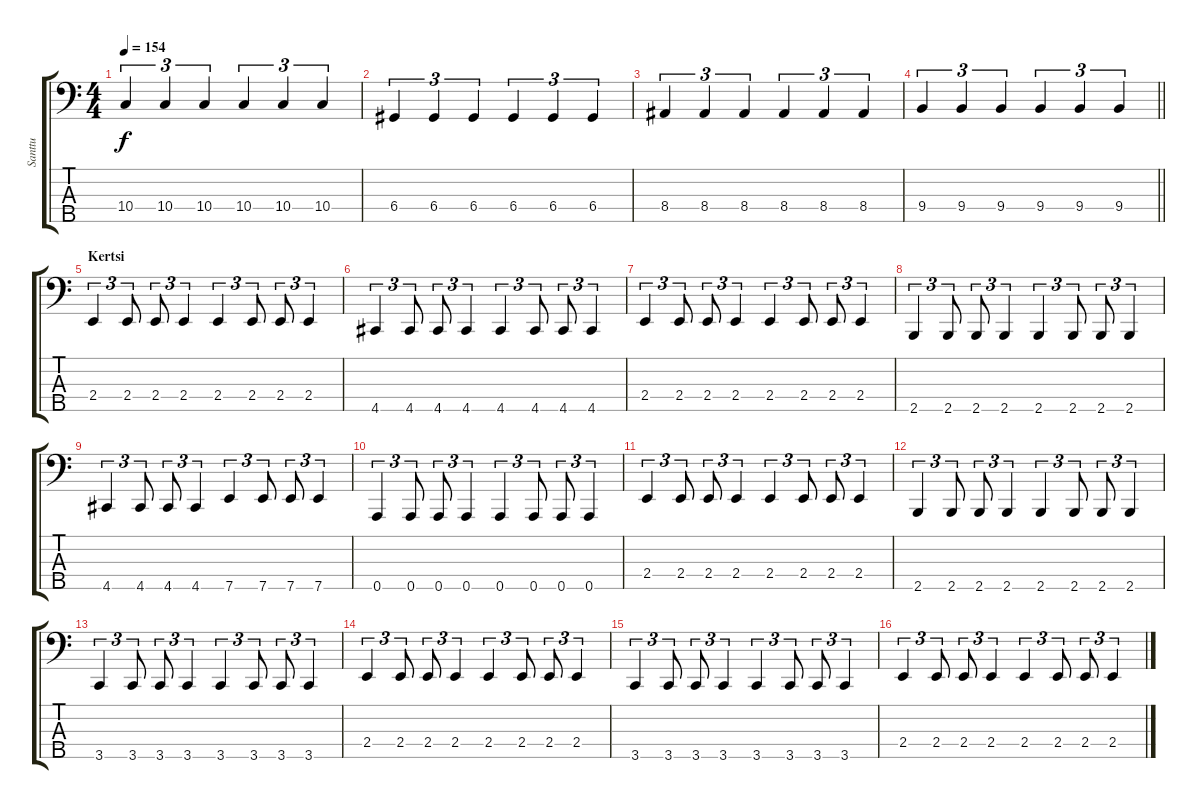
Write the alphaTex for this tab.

\track ("Santtu" "Santtu") {instrument electricbasspick}
\staff {score tabs}
\tuning (G2 D2 A1 D1 A0) {hide}
\ts (4 4)
\tempo 154
\clef f4
\ks c
10.4.4{tu (3 2) dy f} 10.4.4{tu (3 2)} 10.4.4{tu (3 2)} 10.4.4{tu (3 2)} 10.4.4{tu (3 2)} 10.4.4{tu (3 2)} |
6.4.4{tu (3 2)} 6.4.4{tu (3 2)} 6.4.4{tu (3 2)} 6.4.4{tu (3 2)} 6.4.4{tu (3 2)} 6.4.4{tu (3 2)} |
8.4.4{tu (3 2)} 8.4.4{tu (3 2)} 8.4.4{tu (3 2)} 8.4.4{tu (3 2)} 8.4.4{tu (3 2)} 8.4.4{tu (3 2)} |
\barLineRight lightlight
9.4.4{tu (3 2)} 9.4.4{tu (3 2)} 9.4.4{tu (3 2)} 9.4.4{tu (3 2)} 9.4.4{tu (3 2)} 9.4.4{tu (3 2)} |
\section ("" "Kertsi")
2.4.4{tu (3 2)} 2.4.8{tu (3 2)} 2.4.8{tu (3 2)} 2.4.4{tu (3 2)} 2.4.4{tu (3 2)} 2.4.8{tu (3 2)} 2.4.8{tu (3 2)} 2.4.4{tu (3 2)} |
4.5.4{tu (3 2)} 4.5.8{tu (3 2)} 4.5.8{tu (3 2)} 4.5.4{tu (3 2)} 4.5.4{tu (3 2)} 4.5.8{tu (3 2)} 4.5.8{tu (3 2)} 4.5.4{tu (3 2)} |
2.4.4{tu (3 2)} 2.4.8{tu (3 2)} 2.4.8{tu (3 2)} 2.4.4{tu (3 2)} 2.4.4{tu (3 2)} 2.4.8{tu (3 2)} 2.4.8{tu (3 2)} 2.4.4{tu (3 2)} |
2.5.4{tu (3 2)} 2.5.8{tu (3 2)} 2.5.8{tu (3 2)} 2.5.4{tu (3 2)} 2.5.4{tu (3 2)} 2.5.8{tu (3 2)} 2.5.8{tu (3 2)} 2.5.4{tu (3 2)} |
4.5.4{tu (3 2)} 4.5.8{tu (3 2)} 4.5.8{tu (3 2)} 4.5.4{tu (3 2)} 7.5.4{tu (3 2)} 7.5.8{tu (3 2)} 7.5.8{tu (3 2)} 7.5.4{tu (3 2)} |
0.5.4{tu (3 2)} 0.5.8{tu (3 2)} 0.5.8{tu (3 2)} 0.5.4{tu (3 2)} 0.5.4{tu (3 2)} 0.5.8{tu (3 2)} 0.5.8{tu (3 2)} 0.5.4{tu (3 2)} |
2.4.4{tu (3 2)} 2.4.8{tu (3 2)} 2.4.8{tu (3 2)} 2.4.4{tu (3 2)} 2.4.4{tu (3 2)} 2.4.8{tu (3 2)} 2.4.8{tu (3 2)} 2.4.4{tu (3 2)} |
2.5.4{tu (3 2)} 2.5.8{tu (3 2)} 2.5.8{tu (3 2)} 2.5.4{tu (3 2)} 2.5.4{tu (3 2)} 2.5.8{tu (3 2)} 2.5.8{tu (3 2)} 2.5.4{tu (3 2)} |
3.5.4{tu (3 2)} 3.5.8{tu (3 2)} 3.5.8{tu (3 2)} 3.5.4{tu (3 2)} 3.5.4{tu (3 2)} 3.5.8{tu (3 2)} 3.5.8{tu (3 2)} 3.5.4{tu (3 2)} |
2.4.4{tu (3 2)} 2.4.8{tu (3 2)} 2.4.8{tu (3 2)} 2.4.4{tu (3 2)} 2.4.4{tu (3 2)} 2.4.8{tu (3 2)} 2.4.8{tu (3 2)} 2.4.4{tu (3 2)} |
3.5.4{tu (3 2)} 3.5.8{tu (3 2)} 3.5.8{tu (3 2)} 3.5.4{tu (3 2)} 3.5.4{tu (3 2)} 3.5.8{tu (3 2)} 3.5.8{tu (3 2)} 3.5.4{tu (3 2)} |
2.4.4{tu (3 2)} 2.4.8{tu (3 2)} 2.4.8{tu (3 2)} 2.4.4{tu (3 2)} 2.4.4{tu (3 2)} 2.4.8{tu (3 2)} 2.4.8{tu (3 2)} 2.4.4{tu (3 2)}
